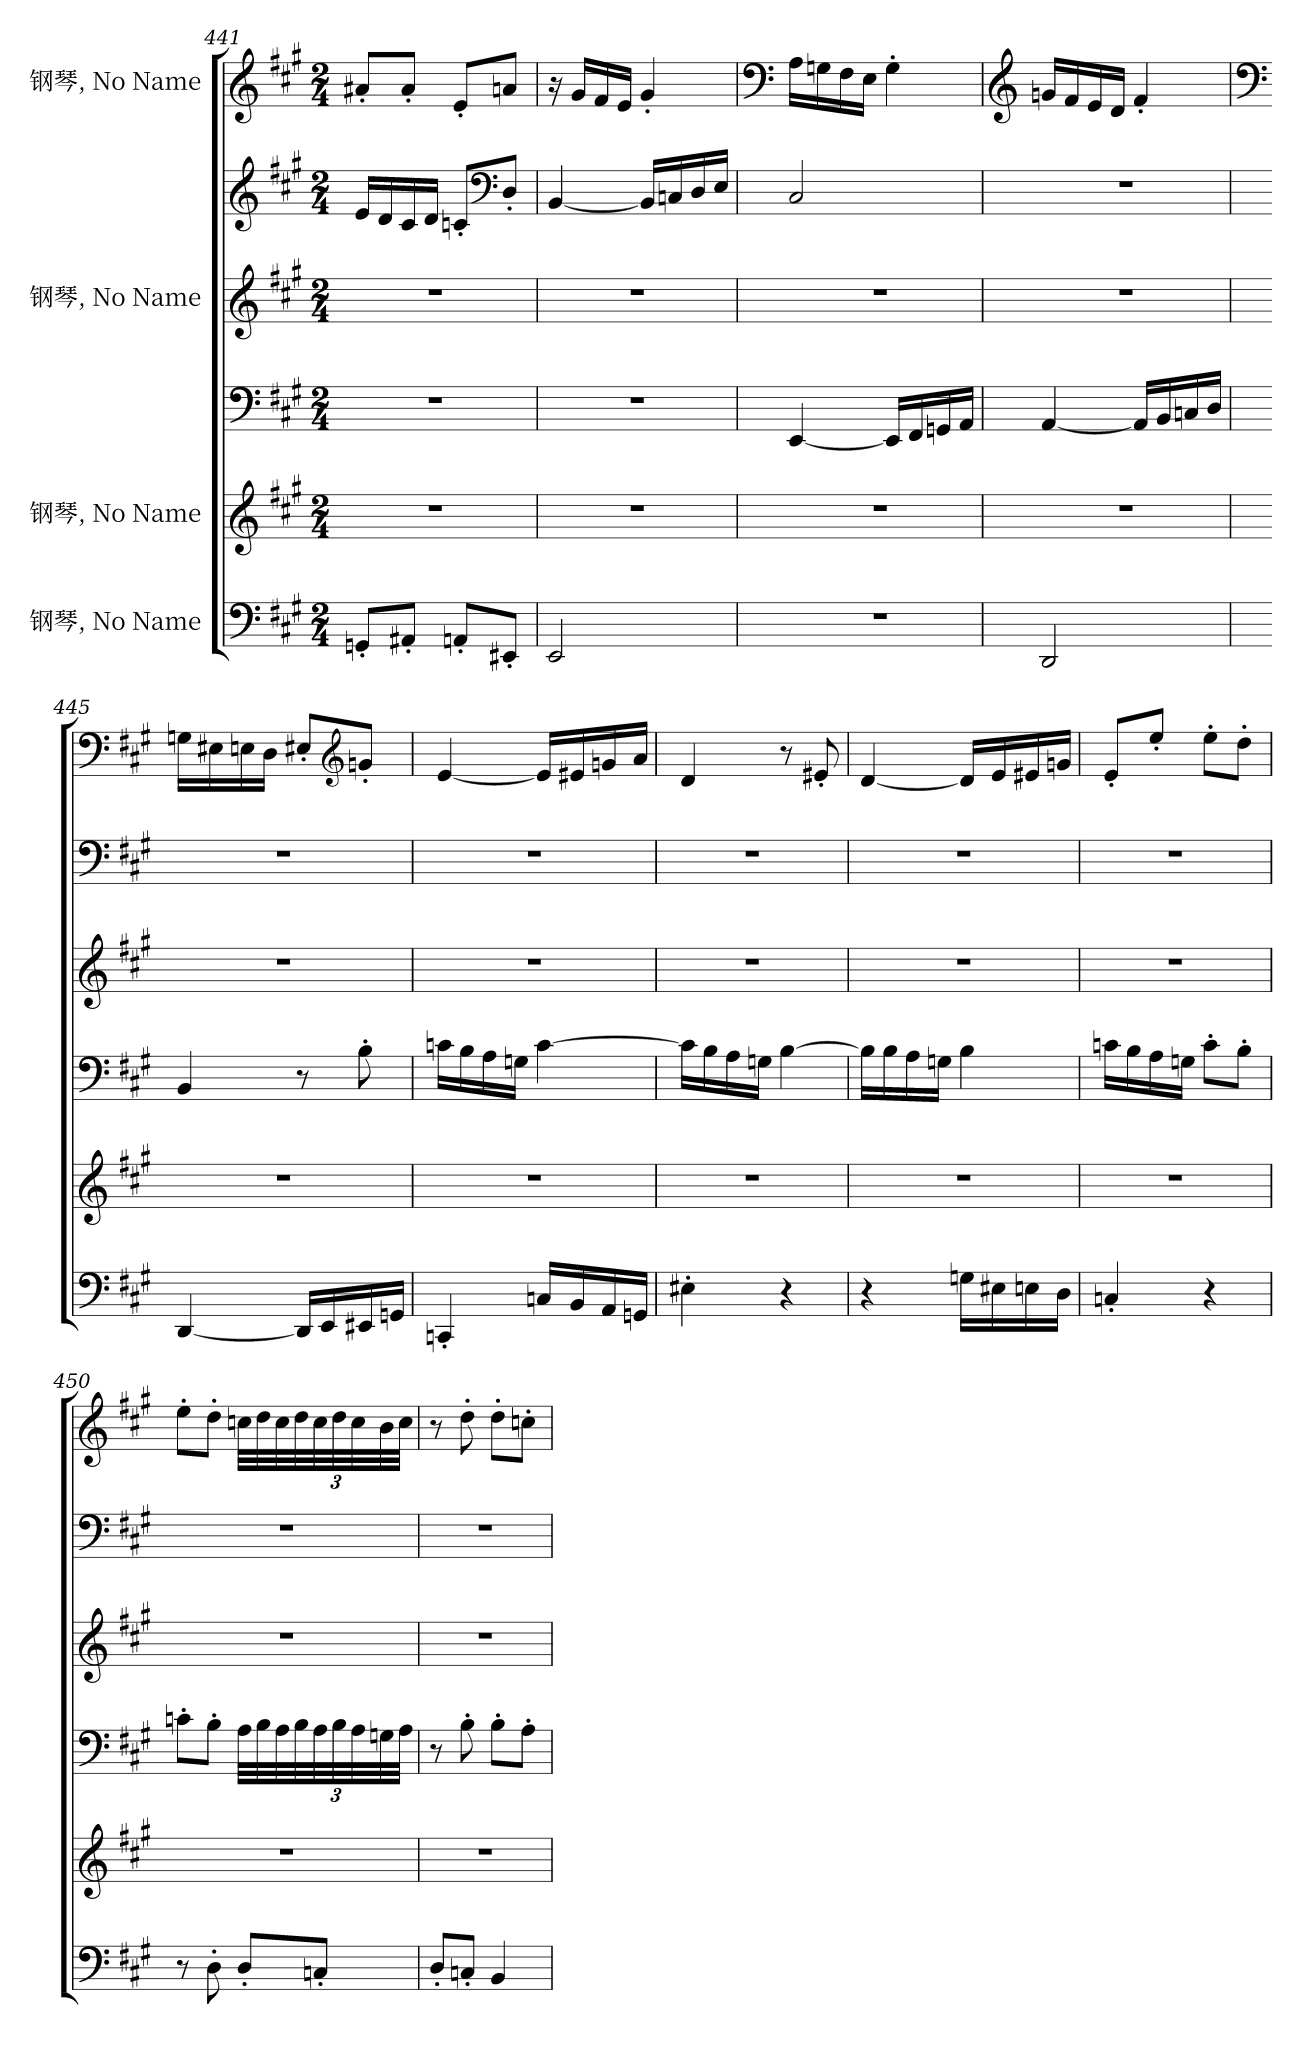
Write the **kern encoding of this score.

**kern	**kern	**kern	**kern	**kern	**kern
*part4	*part3	*part3	*part2	*part2	*part1
*staff6	*staff5	*staff4	*staff3	*staff2	*staff1
*I"钢琴, No Name	*I"钢琴, No Name	*	*I"钢琴, No Name	*	*I"钢琴, No Name
*clefF4	*clefG2	*clefF4	*clefG2	*clefG2	*clefG2
*k[f#c#g#]	*k[f#c#g#]	*k[f#c#g#]	*k[f#c#g#]	*k[f#c#g#]	*k[f#c#g#]
*M2/4	*M2/4	*M2/4	*M2/4	*M2/4	*M2/4
=441	=441	=441	=441	=441	=441
8GGn'/L	2r	2r	2r	16e/LL	8a#X'/L
.	.	.	.	16d/	.
8AA#X'/J	.	.	.	16c#/	8a#'/J
.	.	.	.	16d/JJ	.
8AAn'/L	.	.	.	8cn'/L	8e'/L
*	*	*	*	*clefF4	*
8EE#X'/J	.	.	.	8D'/J	8an/J
=442	=442	=442	=442	=442	=442
*	*	*	*	*	*MM121
2EE/	2r	2r	2r	[4BB/	16r
.	.	.	.	.	16g#/LL
.	.	.	.	.	16f#/
.	.	.	.	.	16e/JJ
.	.	.	.	16BB/LL]	4g#'/
.	.	.	.	16Cn/	.
.	.	.	.	16D/	.
.	.	.	.	16E/JJ	.
=443	=443	=443	=443	=443	=443
*	*	*	*	*	*clefF4
2r	2r	[4EE/	2r	2C#/	16A\LL
.	.	.	.	.	16Gn\
.	.	.	.	.	16F#\
.	.	.	.	.	16E\JJ
.	.	16EE/LL]	.	.	4G'\
.	.	16FF#/	.	.	.
.	.	16GGn/	.	.	.
.	.	16AA/JJ	.	.	.
!!LO:LB:g=z
=444	=444	=444	=444	=444	=444
*	*	*	*	*	*clefG2
*	*	*	*	*	*MM121
2DD/	2r	[4AA/	2r	2r	16gn/LL
.	.	.	.	.	16f#/
.	.	.	.	.	16e/
.	.	.	.	.	16d/JJ
.	.	16AA/LL]	.	.	4f#'/
.	.	16BB/	.	.	.
.	.	16Cn/	.	.	.
.	.	16D/JJ	.	.	.
=445	=445	=445	=445	=445	=445
*	*	*	*	*	*clefF4
[4DD/	2r	4BB/	2r	2r	16Gn\LL
.	.	.	.	.	16E#X\
.	.	.	.	.	16En\
.	.	.	.	.	16D\JJ
16DD/LL]	.	8r	.	.	8E#X'/L
16EE/	.	.	.	.	.
*	*	*	*	*	*clefG2
16EE#X/	.	8B'\	.	.	8gn'/J
16GGn/JJ	.	.	.	.	.
=446	=446	=446	=446	=446	=446
*	*	*	*	*	*MM121
4CCn'/	2r	16cn\LL	2r	2r	[4e/
.	.	16B\	.	.	.
.	.	16A\	.	.	.
.	.	16Gn\JJ	.	.	.
16Cn/LL	.	[4c\	.	.	16e/LL]
16BB/	.	.	.	.	16e#X/
16AA/	.	.	.	.	16gn/
16GGn/JJ	.	.	.	.	16a/JJ
!!LO:PB:g=z
=447	=447	=447	=447	=447	=447
4E#X'\	2r	16c\LL]	2r	2r	4d/
.	.	16B\	.	.	.
.	.	16A\	.	.	.
.	.	16Gn\JJ	.	.	.
4r	.	[4B\	.	.	8r
.	.	.	.	.	8e#X'/
=448	=448	=448	=448	=448	=448
*	*	*	*	*	*MM121
4r	2r	16B\LL]	2r	2r	[4d/
.	.	16B\	.	.	.
.	.	16A\	.	.	.
.	.	16Gn\JJ	.	.	.
16Gn\LL	.	4B\	.	.	16d/LL]
16E#X\	.	.	.	.	16e/
16En\	.	.	.	.	16e#X/
16D\JJ	.	.	.	.	16gn/JJ
=449	=449	=449	=449	=449	=449
4Cn'/	2r	16cn\LL	2r	2r	8e'/L
.	.	16B\	.	.	.
*	*	*	*	*	*MM121
.	.	16A\	.	.	8ee'/J
.	.	16Gn\JJ	.	.	.
4r	.	8c'\L	.	.	8ee'\L
.	.	8B'\J	.	.	8dd'\J
=450	=450	=450	=450	=450	=450
8r	2r	8cn'\L	2r	2r	8ee'\L
8D'\	.	8B'\J	.	.	8dd'\J
8D'/L	.	32A\LLL	.	.	32ccn\LLL
.	.	32B\	.	.	32dd\
.	.	32A\	.	.	32cc\
.	.	32B\	.	.	32dd\
*	*	*Xbrackettup	*	*	*Xbrackettup
8Cn'/J	.	48A\	.	.	48cc\
.	.	48B\	.	.	48dd\
.	.	48A\	.	.	48cc\
.	.	32Gn\	.	.	32b\
.	.	32A\JJJ	.	.	32cc\JJJ
!!LO:LB:g=z
=451	=451	=451	=451	=451	=451
8D'/L	2r	8r	2r	2r	8r
*	*	*	*	*	*MM121
8Cn'/J	.	8B'\	.	.	8dd'\
4BB/	.	8B'\L	.	.	8dd'\L
.	.	8A'\J	.	.	8ccn'\J
=	=	=	=	=	=
*-	*-	*-	*-	*-	*-
